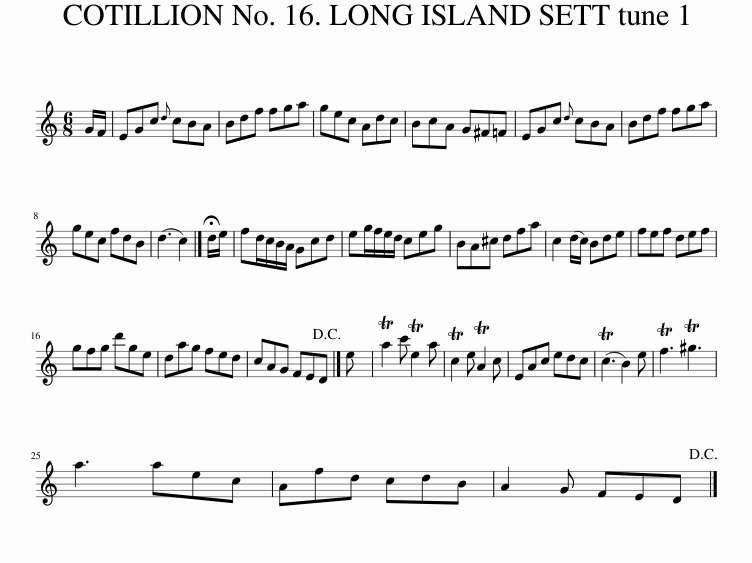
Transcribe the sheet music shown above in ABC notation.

X:1
L:1/8
M:6/8
I:linebreak $
K:C
V:1 treble
V:1
 G/F/ | EGc{d} cBA | Bdf fga | gec Adc | BcA G^F=F | %5
 EGc{d} cBA | Bdf fga |$ gec fdB | (d3 c2) |] !fermata!d/e/ | %10
 fd/c/B/A/ Gcd | eg/f/e/d/ ceg | BA^c dfa | c2 (d/c/) Bde | fef def |$ %15
 gfg d'ge | dag fed | cAG FED!D.C.! |] e | Ta2 c' Te2 a | %20
 Tc2 e TA2 c | EAc edc | (Tc3 B2) e | Tf3 T^g3 |$ a3 aec | %25
 Afd cdB | A2 G FED!D.C.! |] %27
